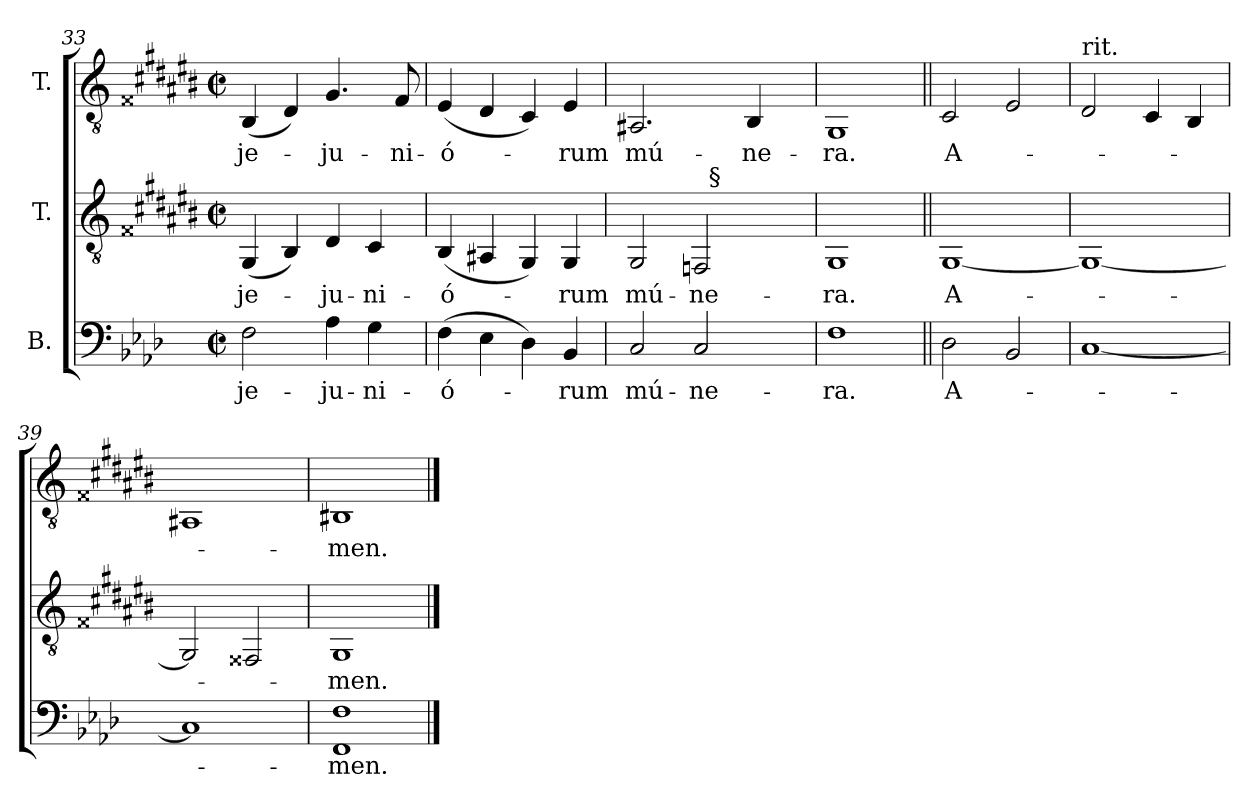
**kern	**text	**kern	**text	**kern	**text
*part3	*part3	*part2	*part2	*part1	*part1
*staff3	*staff3	*staff2	*staff2	*staff1	*staff1
*I"B.	*	*I"T.	*	*I"T.	*
!!LO:LB:g=z
*clefF4	*	*clefGv2	*	*clefGv2	*
*	*	*ITrd2c3	*	*ITrd2c3	*
*k[b-e-a-d-]	*	*k[f##c#g#d#a#e#b#]	*	*k[f##c#g#d#a#e#b#]	*
*f:	*	*e#:	*	*e#:	*
*M2/2	*	*M2/2	*	*M2/2	*
*met(c|)	*	*met(c|)	*	*met(c|)	*
=33	=33	=33	=33	=33	=33
!	!LO:LY:b:color=#000000	!	!	!	!
!	!	!	!LO:LY:b:color=#000000	!	!
!	!	!	!	!	!LO:LY:b:color=#000000
2Fi\	je-	(4EE#i/	je-	(4GG#i/	je-
.	.	4GG#i/)	.	4BB#i/)	.
!	!LO:LY:b:color=#000000	!	!	!	!
!	!	!	!LO:LY:b:color=#000000	!	!
!	!	!	!	!	!LO:LY:b:color=#000000
4A-i\	-ju-	4BB#i/	-ju-	4.E#i/	-ju-
!	!LO:LY:b:color=#000000	!	!	!	!
!	!	!	!LO:LY:b:color=#000000	!	!
4Gi\	-ni-	4AA#i/	-ni-	.	.
!	!	!	!	!	!LO:LY:b:color=#000000
.	.	.	.	8D#i/	-ni-
=34	=34	=34	=34	=34	=34
!	!LO:LY:b:color=#000000	!	!	!	!
!	!	!	!LO:LY:b:color=#000000	!	!
!	!	!	!	!	!LO:LY:b:color=#000000
(4Fi\	-ó-	(4GG#i/	-ó-	(4C#i/	-ó-
4E-i\	.	4FF##i/	.	4BB#i/	.
4D-i\)	.	4EE#i/)	.	4AA#i/)	.
!	!LO:LY:b:color=#000000	!	!	!	!
!	!	!	!LO:LY:b:color=#000000	!	!
!	!	!	!	!	!LO:LY:b:color=#000000
4BB-i/	-rum	4EE#i/	-rum	4C#i/	-rum
=35	=35	=35	=35	=35	=35
!	!LO:LY:b:color=#000000	!	!	!	!
!	!	!	!LO:LY:b:color=#000000	!	!
!	!	!	!	!	!LO:LY:b:color=#000000
*	*	*^	*	*	*
2Ci/	mú-	2EE#i/	2ryy	mú-	2.FF##i/	mú-
!	!LO:LY:b:color=#000000	!	!	!	!	!
!	!	!	!	!LO:LY:b:color=#000000	!	!
2Ci/	-ne-	2DDi/	32ryy	-ne-	.	.
.	.	.	256ryy	.	.	.
!	!	!	!LO:TX:a:t=§	!	!	!
.	.	.	4ryy	.	.	.
!	!	!	!	!	!	!LO:LY:b:color=#000000
.	.	.	.	.	4GG#i/	-ne-
.	.	.	8ryy	.	.	.
.	.	.	16ryy	.	.	.
.	.	.	64..ryy	.	.	.
*	*	*v	*v	*	*	*
=36	=36	=36	=36	=36	=36
*	*	*^	*	*	*
!	!LO:LY:b:color=#000000	!	!	!	!	!
*	*	*v	*v	*	*	*
*	*	*^	*	*	*
!	!	!	!	!LO:LY:b:color=#000000	!	!
*	*	*v	*v	*	*	*
*	*	*^	*	*	*
!	!	!	!	!	!	!LO:LY:b:color=#000000
*	*	*v	*v	*	*	*
1Fi	-ra.	1EE#i	-ra.	1EE#i	-ra.
!!LO:LB:g=z
=37||	=37||	=37||	=37||	=37||	=37||
!	!LO:LY:b:color=#000000	!	!	!	!
!	!	!	!LO:LY:b:color=#000000	!	!
!	!	!	!	!	!LO:LY:b:color=#000000
2D-i\	A-	[<1EE#i	A-	2AA#i/	A-
2BB-i/	.	.	.	2C#i/	.
=38	=38	=38	=38	=38	=38
!	!	!	!	!LO:TX:t=rit.	!
[<1Ci	.	1EE#i_<	.	2BB#i/	.
.	.	.	.	4AA#i/	.
.	.	.	.	4GG#i/	.
=39	=39	=39	=39	=39	=39
1Ci]	.	2EE#i/]	.	1FF##i	.
.	.	2DD##Xi/	.	.	.
=40	=40	=40	=40	=40	=40
!	!LO:LY:b:color=#000000	!	!	!	!
!	!	!	!LO:LY:b:color=#000000	!	!
!	!	!	!	!	!LO:LY:b:color=#000000
1FFi 1Fi	-men.	1EE#i	-men.	1GG##Xi	-men.
==	==	==	==	==	==
*-	*-	*-	*-	*-	*-
